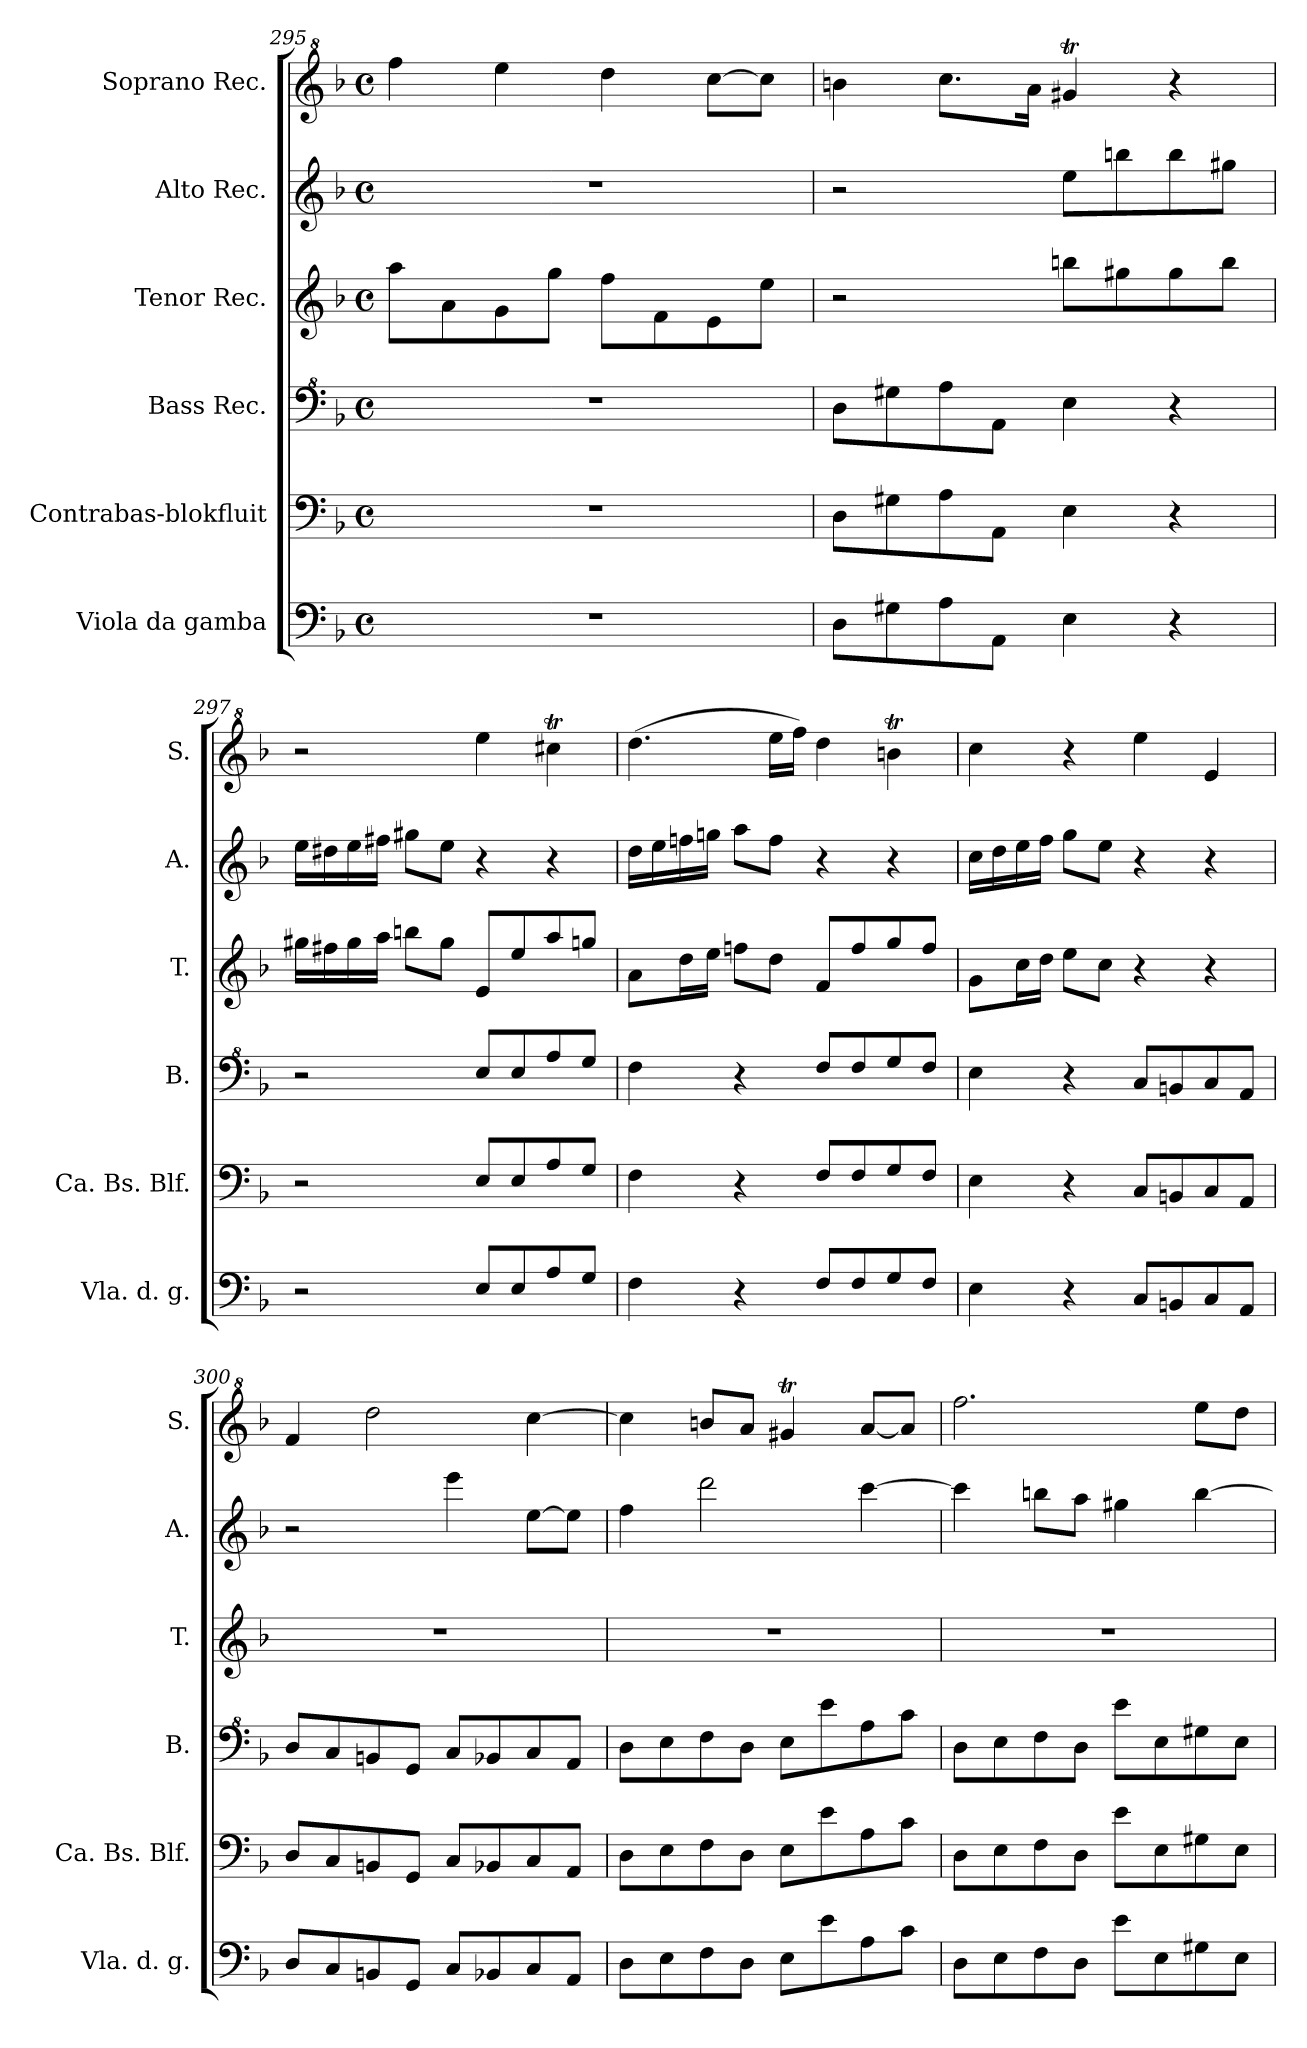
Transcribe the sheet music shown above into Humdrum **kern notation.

**kern	**kern	**kern	**kern	**kern	**kern
*part6	*part5	*part4	*part3	*part2	*part1
*staff6	*staff5	*staff4	*staff3	*staff2	*staff1
*I"Viola da gamba	*I"Contrabas-blokfluit	*I"Bass Rec.	*I"Tenor Rec.	*I"Alto Rec.	*I"Soprano Rec.
*I'Vla. d. g.	*I'Ca. Bs. Blf.	*I'B.	*I'T.	*I'A.	*I'S.
*clefF4	*clefF4	*clefF^4	*clefG2	*clefG2	*clefG^2
*k[b-]	*k[b-]	*k[b-]	*k[b-]	*k[b-]	*k[b-]
*M4/4	*M4/4	*M4/4	*M4/4	*M4/4	*M4/4
*met(c)	*met(c)	*met(c)	*met(c)	*met(c)	*met(c)
=295	=295	=295	=295	=295	=295
1r	1r	1r	8aa\L	1r	4fff\
.	.	.	8a\	.	.
.	.	.	8g\	.	4eee\
.	.	.	8gg\J	.	.
.	.	.	8ff\L	.	4ddd\
.	.	.	8f\	.	.
.	.	.	8e\	.	[8ccc\L
.	.	.	8ee\J	.	8ccc\J]
=296	=296	=296	=296	=296	=296
8D\L	8D\L	8d\L	2r	2r	4bbn\
8G#X\	8G#X\	8g#X\	.	.	.
8A\	8A\	8a\	.	.	8.ccc\L
8AA\J	8AA\J	8A\J	.	.	.
.	.	.	.	.	16aa\Jk
4E\	4E\	4e\	8bbn\L	8ee\L	4gg#Xt/
.	.	.	8gg#X\	8bbn\	.
4r	4r	4r	8gg#\	8bb\	4r
.	.	.	8bb\J	8gg#X\J	.
=297	=297	=297	=297	=297	=297
2r	2r	2r	16gg#X\LL	16ee\LL	2r
.	.	.	16ff#X\	16dd#X\	.
.	.	.	16gg#\	16ee\	.
.	.	.	16aa\JJ	16ff#X\JJ	.
.	.	.	8bbn\L	8gg#X\L	.
.	.	.	8gg#\J	8ee\J	.
8E/L	8E/L	8e/L	8e/L	4r	4eee\
8E/	8E/	8e/	8ee/	.	.
8A/	8A/	8a/	8aa/	4r	4ccc#Xt\
8G/J	8G/J	8g/J	8ggn/J	.	.
=298	=298	=298	=298	=298	=298
4F\	4F\	4f\	8a\L	16dd\LL	(>4.ddd\
.	.	.	.	16ee\	.
.	.	.	16dd\L	16ffn\	.
.	.	.	16ee\JJ	16ggn\JJ	.
4r	4r	4r	8ffn\L	8aa\L	.
.	.	.	8dd\J	8ff\J	16eee\LL
.	.	.	.	.	16fff\JJ)
8F/L	8F/L	8f/L	8f/L	4r	4ddd\
8F/	8F/	8f/	8ff/	.	.
8G/	8G/	8g/	8gg/	4r	4bbnt\
8F/J	8F/J	8f/J	8ff/J	.	.
=299	=299	=299	=299	=299	=299
4E\	4E\	4e\	8g\L	16cc\LL	4ccc\
.	.	.	.	16dd\	.
.	.	.	16cc\L	16ee\	.
.	.	.	16dd\JJ	16ff\JJ	.
4r	4r	4r	8ee\L	8gg\L	4r
.	.	.	8cc\J	8ee\J	.
8C/L	8C/L	8c/L	4r	4r	4eee\
8BBn/	8BBn/	8Bn/	.	.	.
8C/	8C/	8c/	4r	4r	4ee/
8AA/J	8AA/J	8A/J	.	.	.
!!LO:LB:g=z
=300	=300	=300	=300	=300	=300
8D/L	8D/L	8d/L	1r	2r	4ff/
8C/	8C/	8c/	.	.	.
8BBn/	8BBn/	8Bn/	.	.	2ddd\
8GG/J	8GG/J	8G/J	.	.	.
8C/L	8C/L	8c/L	.	4eee\	.
8BB-X/	8BB-X/	8B-X/	.	.	.
8C/	8C/	8c/	.	[8ee\L	[4ccc\
8AA/J	8AA/J	8A/J	.	8ee\J]	.
=301	=301	=301	=301	=301	=301
8D\L	8D\L	8d\L	1r	4ff\	4ccc\]
8E\	8E\	8e\	.	.	.
8F\	8F\	8f\	.	2ddd\	8bbn/L
8D\J	8D\J	8d\J	.	.	8aa/J
8E\L	8E\L	8e\L	.	.	4gg#Xt/
8e\	8e\	8ee\	.	.	.
8A\	8A\	8a\	.	[4ccc\	[8aa/L
8c\J	8c\J	8cc\J	.	.	8aa/J]
=302	=302	=302	=302	=302	=302
8D\L	8D\L	8d\L	1r	4ccc\]	2.fff\
8E\	8E\	8e\	.	.	.
8F\	8F\	8f\	.	8bbn\L	.
8D\J	8D\J	8d\J	.	8aa\J	.
8e\L	8e\L	8ee\L	.	4gg#X\	.
8E\	8E\	8e\	.	.	.
8G#X\	8G#X\	8g#X\	.	[4bb\	8eee\L
8E\J	8E\J	8e\J	.	.	8ddd\J
=	=	=	=	=	=
*-	*-	*-	*-	*-	*-
